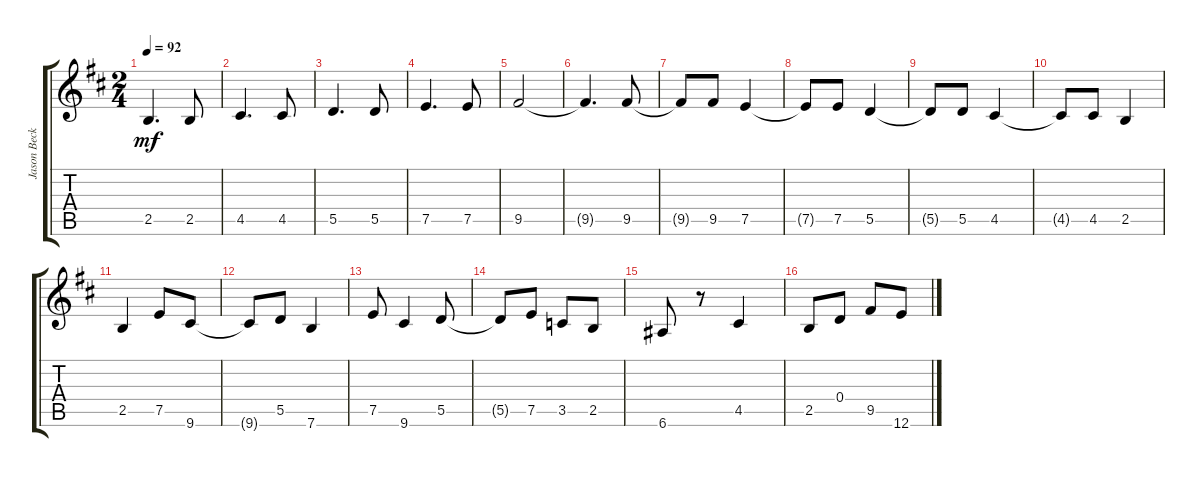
\track ("Jason Becker Lead 1" "Jason Beck") {instrument distortionguitar}
\staff {score tabs}
\tuning (E4 B3 G3 D3 A2 E2) {hide}
\ts (2 4)
\tempo 92
\clef g2
\ks d
2.5.4{d dy mf instrument distortionguitar} 2.5.8 |
4.5.4{d} 4.5.8 |
5.5.4{d} 5.5.8 |
7.5.4{d} 7.5.8 |
9.5.2 |
9.5{t}.4{d} 9.5.8 |
9.5{t}.8 9.5.8 7.5.4 |
7.5{t}.8 7.5.8 5.5.4 |
5.5{t}.8 5.5.8 4.5.4 |
4.5{t}.8 4.5.8 2.5.4 |
2.5.4 7.5.8 9.6.8 |
9.6{t}.8 5.5.8 7.6.4 |
7.5.8 9.6.4 5.5.8 |
5.5{t}.8 7.5.8 3.5.8 2.5.8 |
6.6.8 r.8 4.5.4 |
2.5.8 0.4.8 9.5.8 12.6.8
